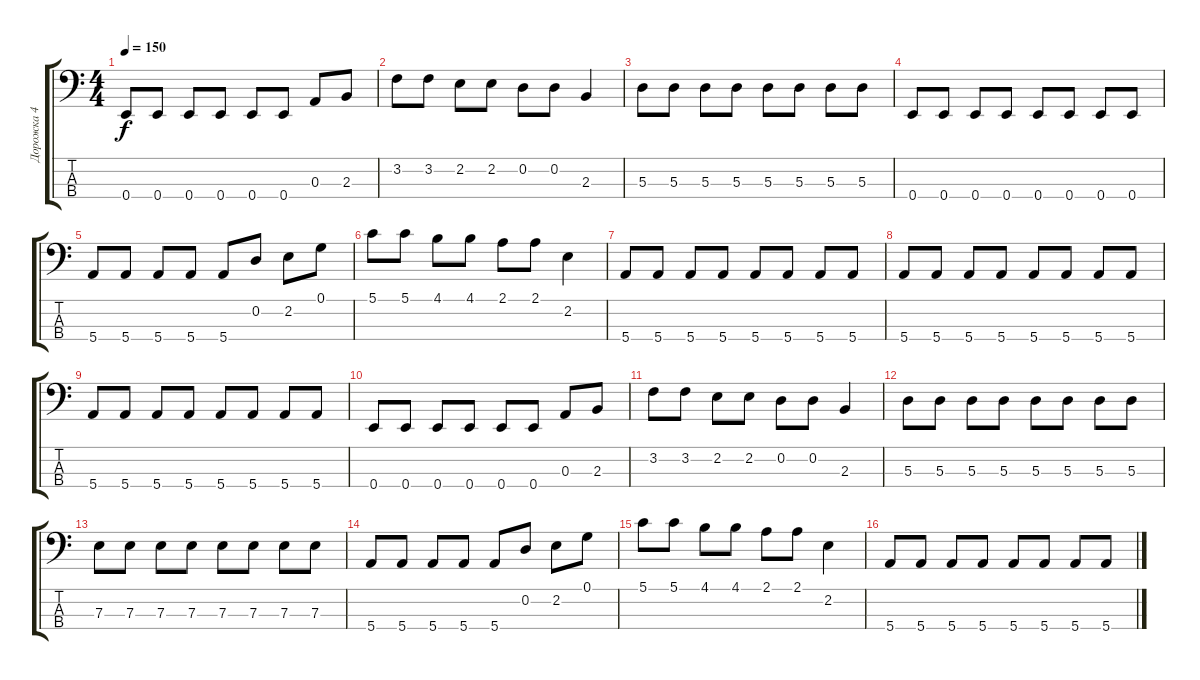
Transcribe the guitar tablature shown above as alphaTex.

\track ("Дорожка 4" "Дорожка 4") {instrument slapbass2}
\staff {score tabs}
\tuning (G2 D2 A1 E1) {hide}
\ts (4 4)
\tempo 150
\clef f4
\ks c
0.4.8{dy f} 0.4.8 0.4.8 0.4.8 0.4.8 0.4.8 0.3.8 2.3.8 |
3.2.8 3.2.8 2.2.8 2.2.8 0.2.8 0.2.8 2.3.4 |
5.3.8 5.3.8 5.3.8 5.3.8 5.3.8 5.3.8 5.3.8 5.3.8 |
0.4.8 0.4.8 0.4.8 0.4.8 0.4.8 0.4.8 0.4.8 0.4.8 |
5.4.8 5.4.8 5.4.8 5.4.8 5.4.8 0.2.8 2.2.8 0.1.8 |
5.1.8 5.1.8 4.1.8 4.1.8 2.1.8 2.1.8 2.2.4 |
5.4.8 5.4.8 5.4.8 5.4.8 5.4.8 5.4.8 5.4.8 5.4.8 |
5.4.8 5.4.8 5.4.8 5.4.8 5.4.8 5.4.8 5.4.8 5.4.8 |
5.4.8 5.4.8 5.4.8 5.4.8 5.4.8 5.4.8 5.4.8 5.4.8 |
0.4.8 0.4.8 0.4.8 0.4.8 0.4.8 0.4.8 0.3.8 2.3.8 |
3.2.8 3.2.8 2.2.8 2.2.8 0.2.8 0.2.8 2.3.4 |
5.3.8 5.3.8 5.3.8 5.3.8 5.3.8 5.3.8 5.3.8 5.3.8 |
7.3.8 7.3.8 7.3.8 7.3.8 7.3.8 7.3.8 7.3.8 7.3.8 |
5.4.8 5.4.8 5.4.8 5.4.8 5.4.8 0.2.8 2.2.8 0.1.8 |
5.1.8 5.1.8 4.1.8 4.1.8 2.1.8 2.1.8 2.2.4 |
5.4.8 5.4.8 5.4.8 5.4.8 5.4.8 5.4.8 5.4.8 5.4.8
